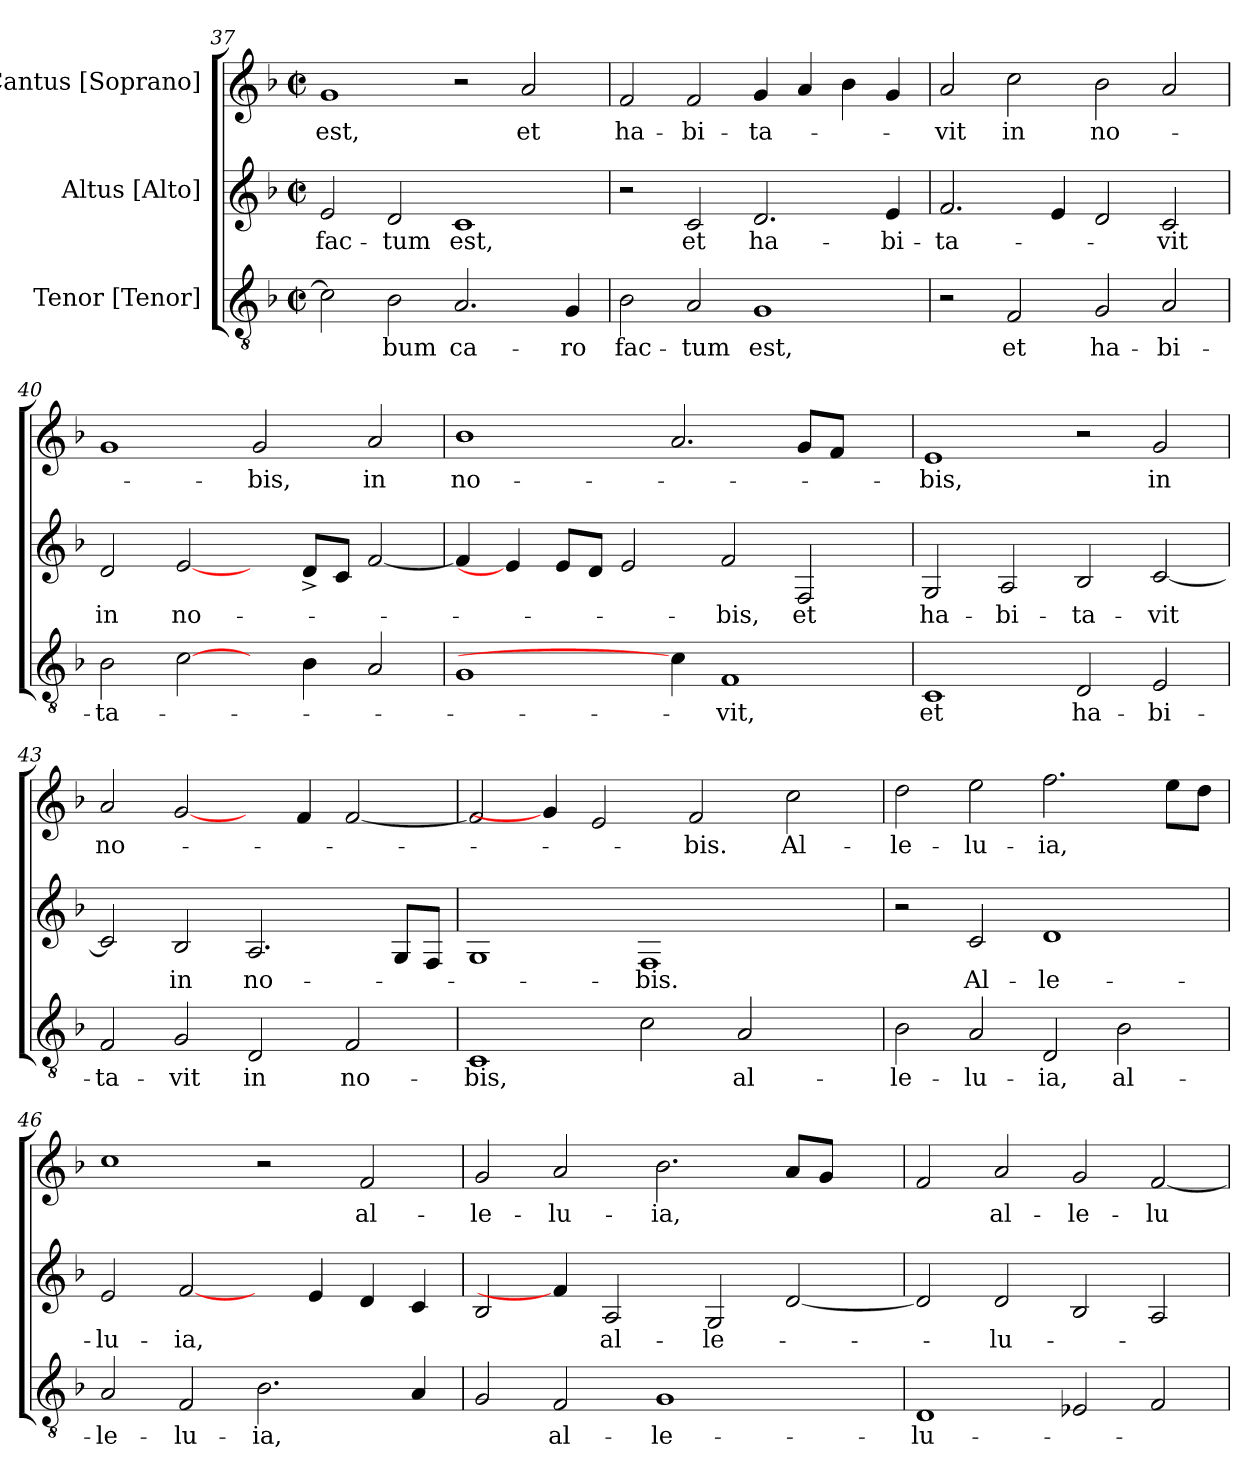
**kern	**text	**kern	**text	**kern	**text
*part3	*part3	*part2	*part2	*part1	*part1
*staff3	*staff3	*staff2	*staff2	*staff1	*staff1
*I"Tenor [Tenor]	*	*I"Altus [Alto]	*	*I"Cantus [Soprano]	*
*clefGv2	*	*clefG2	*	*clefG2	*
*k[b-]	*	*k[b-]	*	*k[b-]	*
*F:	*	*F:	*	*F:	*
*M2/2	*	*M2/2	*	*M2/2	*
*met(c|)	*	*met(c|)	*	*met(c|)	*
=37	=37	=37	=37	=37	=37
!	!	!	!LO:LY:b	!	!LO:LY:b
2c\]	.	2e/	fac-	1g	est,
!	!LO:LY:b	!	!LO:LY:b	!	!
2B-\	-bum	2d/	-tum	.	.
!	!LO:LY:b	!	!LO:LY:b	!	!
2.A/	ca-	1c	est,	2r	.
!	!	!	!	!	!LO:LY:b
.	.	.	.	2a/	et
!	!LO:LY:b	!	!	!	!
4G/	-ro	.	.	.	.
=38	=38	=38	=38	=38	=38
!	!LO:LY:b	!	!	!	!LO:LY:b
2B-\	fac-	2r	.	2f/	ha-
!	!LO:LY:b	!	!LO:LY:b	!	!LO:LY:b
2A/	-tum	2c/	et	2f/	-bi-
!	!LO:LY:b	!	!LO:LY:b	!	!LO:LY:b
1G	est,	2.d/	ha-	4g/	-ta-
.	.	.	.	4a/	.
.	.	.	.	4b-\	.
!	!	!	!LO:LY:b	!	!
.	.	4e/	-bi-	4g/	.
=39	=39	=39	=39	=39	=39
!	!	!	!LO:LY:b	!	!LO:LY:b
2r	.	2.f/	-ta-	2a/	-vit
!	!LO:LY:b	!	!	!	!LO:LY:b
2F/	et	.	.	2cc\	in
.	.	4e/	.	.	.
!	!LO:LY:b	!	!	!	!LO:LY:b
2G/	ha-	2d/	.	2b-\	no-
!	!LO:LY:b	!	!LO:LY:b	!	!
2A/	-bi-	2c/	-vit	2a/	.
!!LO:LB:g=z
=40	=40	=40	=40	=40	=40
!	!LO:LY:b	!	!LO:LY:b	!	!
2B-\	-ta-	2d/	in	1g	.
!	!	!	!LO:LY:b	!	!
[2c\	.	[2e/	no-	.	.
!	!	!	!	!	!LO:LY:b
4ryy	.	4ryy	.	2g/	-bis,
4B-\	.	8d^</L	.	.	.
.	.	8c/J	.	.	.
!	!	!	!	!	!LO:LY:b
2A/	.	[<2f/	.	2a/	in
=41	=41	=41	=41	=41	=41
!	!	!	!	!	!LO:LY:b
1G	.	4f/]	.	1b-	no-
.	.	4e/]	.	.	.
.	.	8e/L	.	.	.
.	.	8d/J	.	.	.
.	.	2e/	.	.	.
4c\]	.	.	.	2.a/	.
!	!LO:LY:b	!	!LO:LY:b	!	!
1F	-vit,	2f/	-bis,	.	.
!	!	!	!LO:LY:b	!	!
.	.	2F/	et	8g/L	.
.	.	.	.	8f/J	.
.	.	.	.	4ryy	.
=42	=42	=42	=42	=42	=42
!	!LO:LY:b	!	!LO:LY:b	!	!LO:LY:b
1C	et	2G/	ha-	1e	-bis,
!	!	!	!LO:LY:b	!	!
.	.	2A/	-bi-	.	.
!	!LO:LY:b	!	!LO:LY:b	!	!
2D/	ha-	2B-/	-ta-	2r	.
!	!LO:LY:b	!	!LO:LY:b	!	!LO:LY:b
2E/	-bi-	[<2c/	-vit	2g/	in
=43	=43	=43	=43	=43	=43
!	!LO:LY:b	!	!	!	!LO:LY:b
2F/	-ta-	2c/]	.	2a/	no-
!	!LO:LY:b	!	!LO:LY:b	!	!
2G/	-vit	2B-/	in	[2g/	.
!	!LO:LY:b	!	!LO:LY:b	!	!
2D/	in	2.A/	no-	4ryy	.
.	.	.	.	4f/	.
!	!LO:LY:b	!	!	!	!
2F/	no-	.	.	[<2f/	.
.	.	8G/L	.	.	.
.	.	8F/J	.	.	.
=44	=44	=44	=44	=44	=44
!	!LO:LY:b	!	!	!	!
1C	-bis,	1G	.	2f/]	.
.	.	.	.	4g/]	.
.	.	.	.	2e/	.
!	!	!	!LO:LY:b	!	!
2c\	.	1F	-bis.	.	.
!	!	!	!	!	!LO:LY:b
.	.	.	.	2f/	-bis.
!	!LO:LY:b	!	!	!	!
2A/	al-	.	.	.	.
!	!	!	!	!	!LO:LY:b
.	.	.	.	2cc\	Al-
4ryy	.	4ryy	.	.	.
=45	=45	=45	=45	=45	=45
!	!LO:LY:b	!	!	!	!LO:LY:b
2B-\	-le-	2r	.	2dd\	-le-
!	!LO:LY:b	!	!LO:LY:b	!	!LO:LY:b
2A/	-lu-	2c/	Al-	2ee\	-lu-
!	!LO:LY:b	!	!LO:LY:b	!	!LO:LY:b
2D/	-ia,	1d	-le-	2.ff\	-ia,
!	!LO:LY:b	!	!	!	!
2B-\	al-	.	.	.	.
.	.	.	.	8ee\L	.
.	.	.	.	8dd\J	.
!!LO:LB:g=z
=46	=46	=46	=46	=46	=46
!	!LO:LY:b	!	!LO:LY:b	!	!
2A/	-le-	2e/	-lu-	1cc	.
!	!LO:LY:b	!	!LO:LY:b	!	!
2F/	-lu-	[2f/	-ia,	.	.
!	!LO:LY:b	!	!	!	!
2.B-\	-ia,	4ryy	.	2r	.
.	.	4e/	.	.	.
!	!	!	!	!	!LO:LY:b
.	.	4d/	.	2f/	al-
4A/	.	4c/	.	.	.
=47	=47	=47	=47	=47	=47
!	!	!	!	!	!LO:LY:b
2G/	.	2B-/	.	2g/	-le-
!	!LO:LY:b	!	!	!	!LO:LY:b
2F/	al-	4f/]	.	2a/	-lu-
!	!	!	!LO:LY:b	!	!
.	.	2A/	al-	.	.
!	!LO:LY:b	!	!	!	!LO:LY:b
1G	-le-	.	.	2.b-\	-ia,
!	!	!	!LO:LY:b	!	!
.	.	2G/	-le-	.	.
.	.	[<2d/	.	8a/L	.
.	.	.	.	8g/J	.
4ryy	.	.	.	4ryy	.
=48	=48	=48	=48	=48	=48
!	!LO:LY:b	!	!	!	!
1D	-lu-	2d/]	.	2f/	.
!	!	!	!LO:LY:b	!	!LO:LY:b
.	.	2d/	-lu-	2a/	al-
!	!	!	!	!	!LO:LY:b
2E-X/	.	2B-/	.	2g/	-le-
!	!	!	!	!	!LO:LY:b
2F/	.	2A/	.	[<2f/	-lu-
=	=	=	=	=	=
*-	*-	*-	*-	*-	*-
